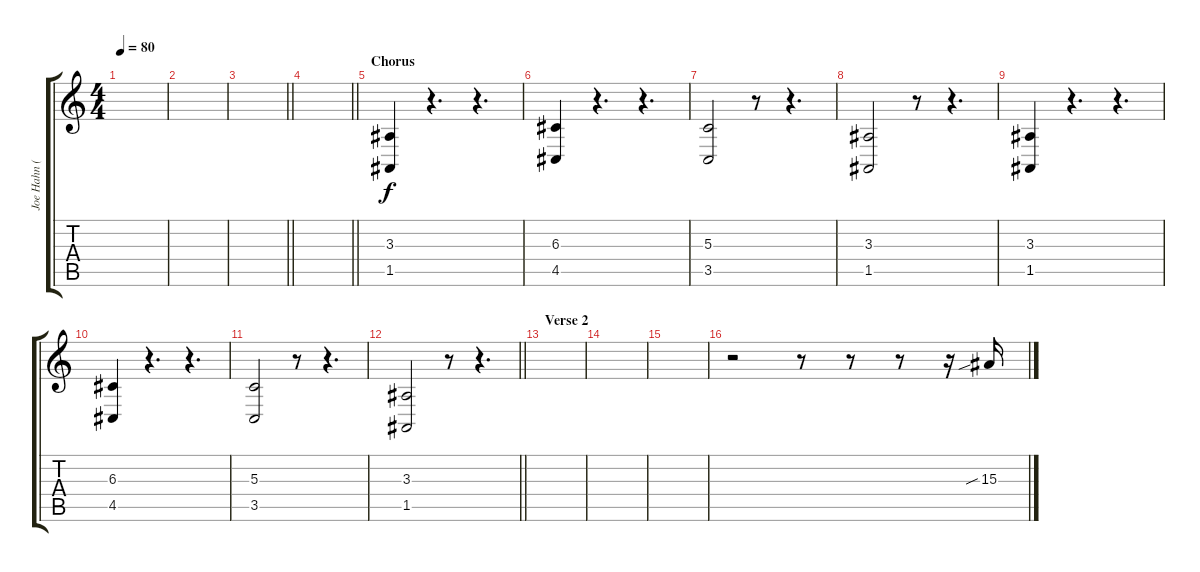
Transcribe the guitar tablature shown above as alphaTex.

\track ("Joe Hahn (Keys)" "Joe Hahn (") {instrument fx7echoes}
\staff {score tabs}
\tuning (E4 B3 G3 D3 A2 E2) {hide}
\ts (4 4)
\tempo 80
\clef g2
\ks c
|
|
\barLineRight lightlight
|
\barLineRight lightlight
|
\section ("" "Chorus")
(3.3 1.5).4 r.4{d} r.4{d} |
(6.3 4.5).4 r.4{d} r.4{d} |
(5.3 3.5).2 r.8 r.4{d} |
(3.3 1.5).2 r.8 r.4{d} |
(3.3 1.5).4 r.4{d} r.4{d} |
(6.3 4.5).4 r.4{d} r.4{d} |
(5.3 3.5).2 r.8 r.4{d} |
\barLineRight lightlight
(3.3 1.5).2 r.8 r.4{d} |
\section ("" "Verse 2")
|
|
|
r.2 r.8 r.8 r.8 r.16 15.3{sib}.16{dy f}
